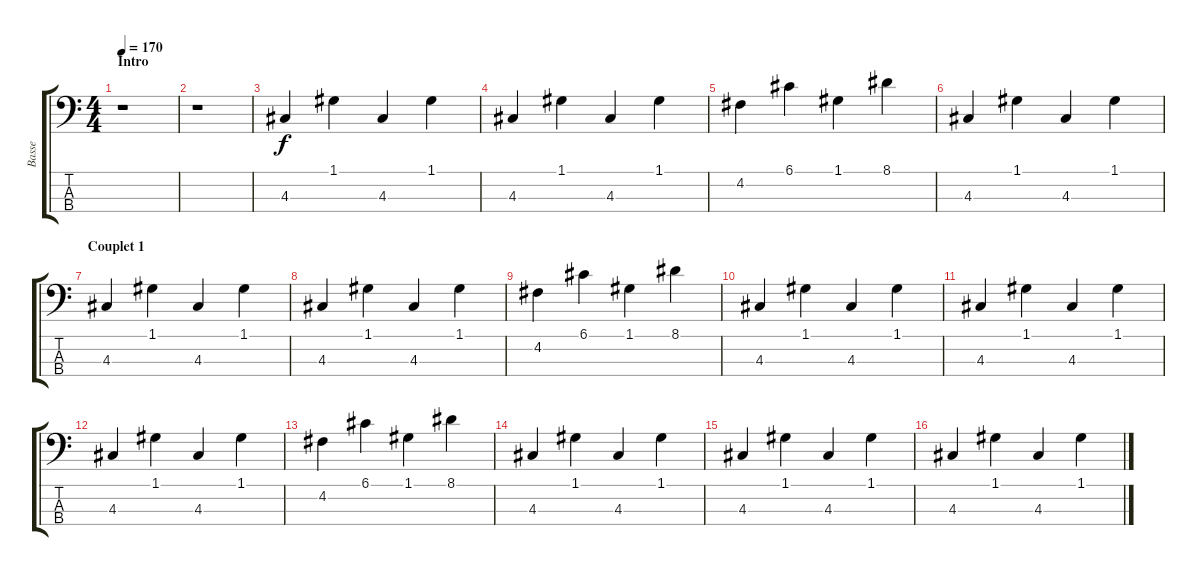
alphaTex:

\track ("Basse" "Basse") {instrument electricbassfinger}
\staff {score tabs}
\tuning (G2 D2 A1 E1) {hide}
\ts (4 4)
\section ("" "Intro")
\tempo 170
\clef f4
\ks c
r.1{dy f instrument electricbassfinger} |
r.1 |
4.3.4 1.1.4 4.3.4 1.1.4 |
4.3.4 1.1.4 4.3.4 1.1.4 |
4.2.4 6.1.4 1.1.4 8.1.4 |
4.3.4 1.1.4 4.3.4 1.1.4 |
\section ("" "Couplet 1")
4.3.4 1.1.4 4.3.4 1.1.4 |
4.3.4 1.1.4 4.3.4 1.1.4 |
4.2.4 6.1.4 1.1.4 8.1.4 |
4.3.4 1.1.4 4.3.4 1.1.4 |
4.3.4 1.1.4 4.3.4 1.1.4 |
4.3.4 1.1.4 4.3.4 1.1.4 |
4.2.4 6.1.4 1.1.4 8.1.4 |
4.3.4 1.1.4 4.3.4 1.1.4 |
4.3.4 1.1.4 4.3.4 1.1.4 |
4.3.4 1.1.4 4.3.4 1.1.4
